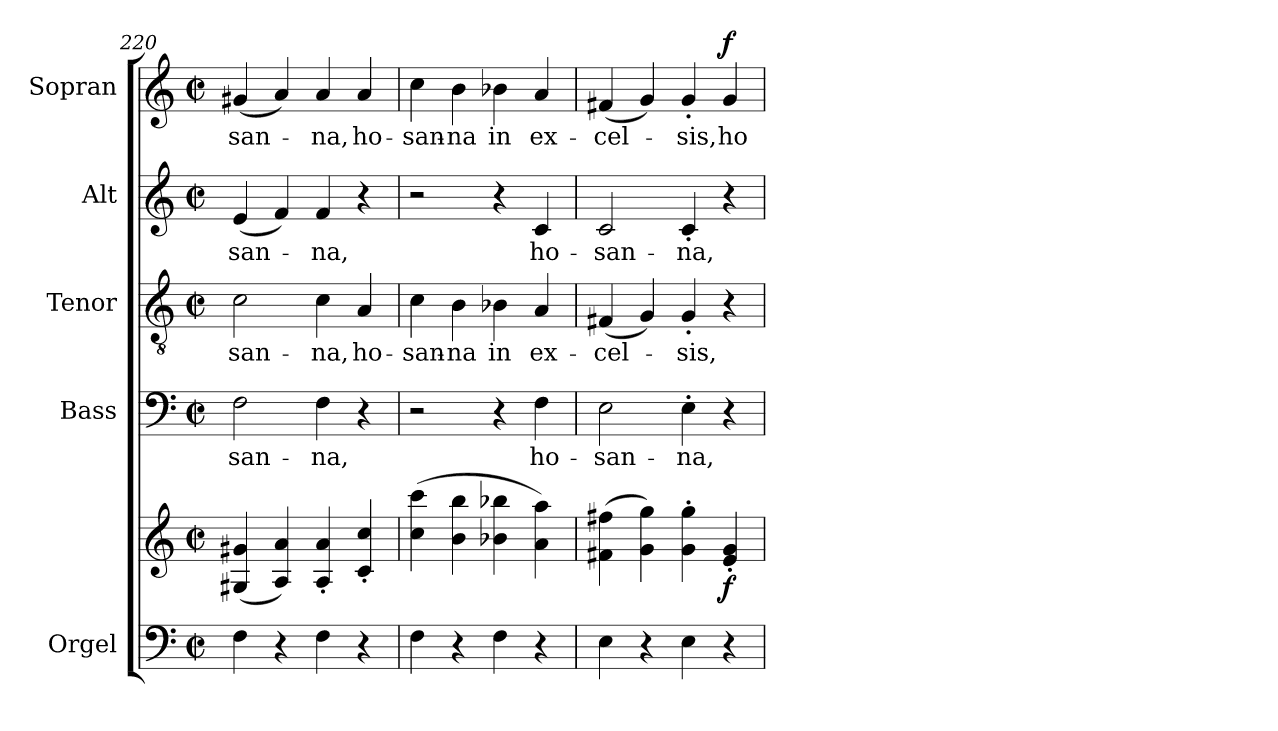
**kern	**kern	**dynam	**kern	**text	**kern	**text	**kern	**text	**kern	**text	**dynam
*part5	*part5	*part5	*part4	*part4	*part3	*part3	*part2	*part2	*part1	*part1	*part1
*staff6	*staff5	*staff5/6	*staff4	*staff4	*staff3	*staff3	*staff2	*staff2	*staff1	*staff1	*staff1
*I"Orgel	*	*	*I"Bass	*	*I"Tenor	*	*I"Alt	*	*I"Sopran	*	*
*	*	*	*I'B.	*	*I'T.	*	*I'A.	*	*I'S.	*	*
*clefF4	*clefG2	*	*clefF4	*	*clefGv2	*	*clefG2	*	*clefG2	*	*
*k[]	*k[]	*	*k[]	*	*k[]	*	*k[]	*	*k[]	*	*
*C:	*C:	*	*C:	*	*C:	*	*C:	*	*C:	*	*
*M2/2	*M2/2	*	*M2/2	*	*M2/2	*	*M2/2	*	*M2/2	*	*
*met(c|)	*met(c|)	*	*met(c|)	*	*met(c|)	*	*met(c|)	*	*met(c|)	*	*
=220	=220	=220	=220	=220	=220	=220	=220	=220	=220	=220	=220
!	!	!	!	!LO:LY:b	!	!LO:LY:b	!	!LO:LY:b	!	!LO:LY:b	!
4F\	(<4G#X/ 4g#X/	.	2F\	-san-	2c\	-san-	(<4e/	-san-	(<4g#X/	-san-	.
4r	4A/ 4a/)	.	.	.	.	.	4f/)	.	4a/)	.	.
!	!	!	!	!LO:LY:b	!	!LO:LY:b	!	!LO:LY:b	!	!LO:LY:b	!
4F\	4A/'< 4a/'<	.	4F\	-na,	4c\	-na,	4f/	-na,	4a/	-na,	.
!	!	!	!	!	!	!LO:LY:b	!	!	!	!LO:LY:b	!
4r	4c/'< 4cc/'<	.	4r	.	4A/	ho-	4r	.	4a/	ho-	.
=221	=221	=221	=221	=221	=221	=221	=221	=221	=221	=221	=221
!	!	!	!	!	!	!LO:LY:b	!	!	!	!LO:LY:b	!
4F\	(>4cc\ 4ccc\	.	2r	.	4c\	-san-	2r	.	4cc\	-san-	.
!	!	!	!	!	!	!LO:LY:b	!	!	!	!LO:LY:b	!
4r	4b\ 4bb\	.	.	.	4B\	-na	.	.	4b\	-na	.
!	!	!	!	!	!	!LO:LY:b	!	!	!	!LO:LY:b	!
4F\	4b-X\ 4bb-X\	.	4r	.	4B-X\	in	4r	.	4b-X\	in	.
!	!	!	!	!LO:LY:b	!	!LO:LY:b	!	!LO:LY:b	!	!LO:LY:b	!
4r	4a\ 4aa\)	.	4F\	ho-	4A/	ex-	4c/	ho-	4a/	ex-	.
!!LO:LB:g=z
=222	=222	=222	=222	=222	=222	=222	=222	=222	=222	=222	=222
!	!	!	!	!LO:LY:b	!	!LO:LY:b	!	!LO:LY:b	!	!LO:LY:b	!
4E\	(>4f#X\ 4ff#X\	.	2E\	-san-	(<4F#X/	-cel-	2c/	-san-	(<4f#X/	-cel-	.
4r	4g\ 4gg\)	.	.	.	4G/)	.	.	.	4g/)	.	.
!	!	!	!	!LO:LY:b	!	!LO:LY:b	!	!LO:LY:b	!	!LO:LY:b	!
4E\	4g\'> 4gg\'>	.	4E'>\	-na,	4G'</	-sis,	4c'</	-na,	4g'</	-sis,	.
!	!	!LO:DY:b	!	!	!	!	!	!	!	!LO:LY:b	!LO:DY:a
4r	4e/'< 4g/'<	f	4r	.	4r	.	4r	.	4g/	ho-	f
=	=	=	=	=	=	=	=	=	=	=	=
*-	*-	*-	*-	*-	*-	*-	*-	*-	*-	*-	*-
